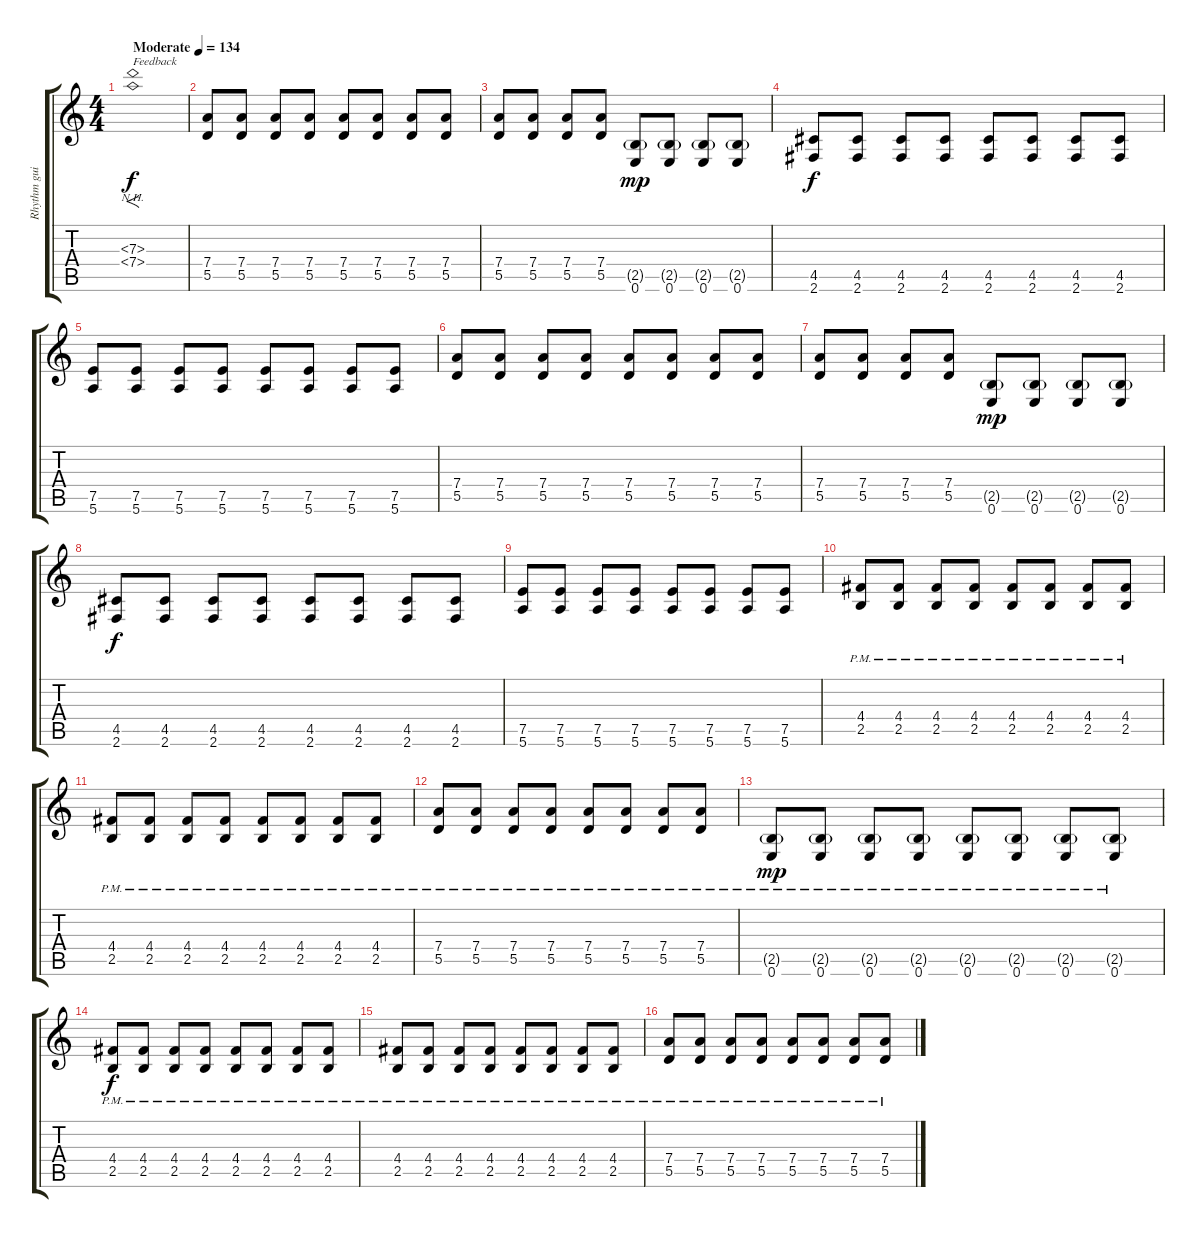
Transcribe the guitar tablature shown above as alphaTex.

\track ("Rhythm guitar" "Rhythm gui") {instrument overdrivenguitar}
\staff {score tabs}
\tuning (E4 B3 G3 D3 A2 E2) {hide}
\ts (4 4)
\tempo (134 "Moderate")
\clef g2
\ks c
(7.3{nh} 7.4{nh}).1{f txt "Feedback" dy f instrument overdrivenguitar} |
(7.4 5.5).8 (7.4 5.5).8 (7.4 5.5).8 (7.4 5.5).8 (7.4 5.5).8 (7.4 5.5).8 (7.4 5.5).8 (7.4 5.5).8 |
(7.4 5.5).8 (7.4 5.5).8 (7.4 5.5).8 (7.4 5.5).8 (2.5{g} 0.6).8{dy mp} (2.5{g} 0.6).8 (2.5{g} 0.6).8 (2.5{g} 0.6).8 |
(4.5 2.6).8{dy f} (4.5 2.6).8 (4.5 2.6).8 (4.5 2.6).8 (4.5 2.6).8 (4.5 2.6).8 (4.5 2.6).8 (4.5 2.6).8 |
(7.5 5.6).8 (7.5 5.6).8 (7.5 5.6).8 (7.5 5.6).8 (7.5 5.6).8 (7.5 5.6).8 (7.5 5.6).8 (7.5 5.6).8 |
(7.4 5.5).8 (7.4 5.5).8 (7.4 5.5).8 (7.4 5.5).8 (7.4 5.5).8 (7.4 5.5).8 (7.4 5.5).8 (7.4 5.5).8 |
(7.4 5.5).8 (7.4 5.5).8 (7.4 5.5).8 (7.4 5.5).8 (2.5{g} 0.6).8{dy mp} (2.5{g} 0.6).8 (2.5{g} 0.6).8 (2.5{g} 0.6).8 |
(4.5 2.6).8{dy f} (4.5 2.6).8 (4.5 2.6).8 (4.5 2.6).8 (4.5 2.6).8 (4.5 2.6).8 (4.5 2.6).8 (4.5 2.6).8 |
(7.5 5.6).8 (7.5 5.6).8 (7.5 5.6).8 (7.5 5.6).8 (7.5 5.6).8 (7.5 5.6).8 (7.5 5.6).8 (7.5 5.6).8 |
(4.4{pm} 2.5{pm}).8 (4.4{pm} 2.5{pm}).8 (4.4{pm} 2.5{pm}).8 (4.4{pm} 2.5{pm}).8 (4.4{pm} 2.5{pm}).8 (4.4{pm} 2.5{pm}).8 (4.4{pm} 2.5{pm}).8 (4.4{pm} 2.5{pm}).8 |
(4.4{pm} 2.5{pm}).8 (4.4{pm} 2.5{pm}).8 (4.4{pm} 2.5{pm}).8 (4.4{pm} 2.5{pm}).8 (4.4{pm} 2.5{pm}).8 (4.4{pm} 2.5{pm}).8 (4.4{pm} 2.5{pm}).8 (4.4{pm} 2.5{pm}).8 |
(7.4{pm} 5.5{pm}).8 (7.4{pm} 5.5{pm}).8 (7.4{pm} 5.5{pm}).8 (7.4{pm} 5.5{pm}).8 (7.4{pm} 5.5{pm}).8 (7.4{pm} 5.5{pm}).8 (7.4{pm} 5.5{pm}).8 (7.4{pm} 5.5{pm}).8 |
(2.5{g pm} 0.6{pm}).8{dy mp} (2.5{g pm} 0.6{pm}).8 (2.5{g pm} 0.6{pm}).8 (2.5{g pm} 0.6{pm}).8 (2.5{g pm} 0.6{pm}).8 (2.5{g pm} 0.6{pm}).8 (2.5{g pm} 0.6{pm}).8 (2.5{g pm} 0.6{pm}).8 |
(4.4{pm} 2.5{pm}).8{dy f} (4.4{pm} 2.5{pm}).8 (4.4{pm} 2.5{pm}).8 (4.4{pm} 2.5{pm}).8 (4.4{pm} 2.5{pm}).8 (4.4{pm} 2.5{pm}).8 (4.4{pm} 2.5{pm}).8 (4.4{pm} 2.5{pm}).8 |
(4.4{pm} 2.5{pm}).8 (4.4{pm} 2.5{pm}).8 (4.4{pm} 2.5{pm}).8 (4.4{pm} 2.5{pm}).8 (4.4{pm} 2.5{pm}).8 (4.4{pm} 2.5{pm}).8 (4.4{pm} 2.5{pm}).8 (4.4{pm} 2.5{pm}).8 |
(7.4{pm} 5.5{pm}).8 (7.4{pm} 5.5{pm}).8 (7.4{pm} 5.5{pm}).8 (7.4{pm} 5.5{pm}).8 (7.4{pm} 5.5{pm}).8 (7.4{pm} 5.5{pm}).8 (7.4{pm} 5.5{pm}).8 (7.4{pm} 5.5{pm}).8
